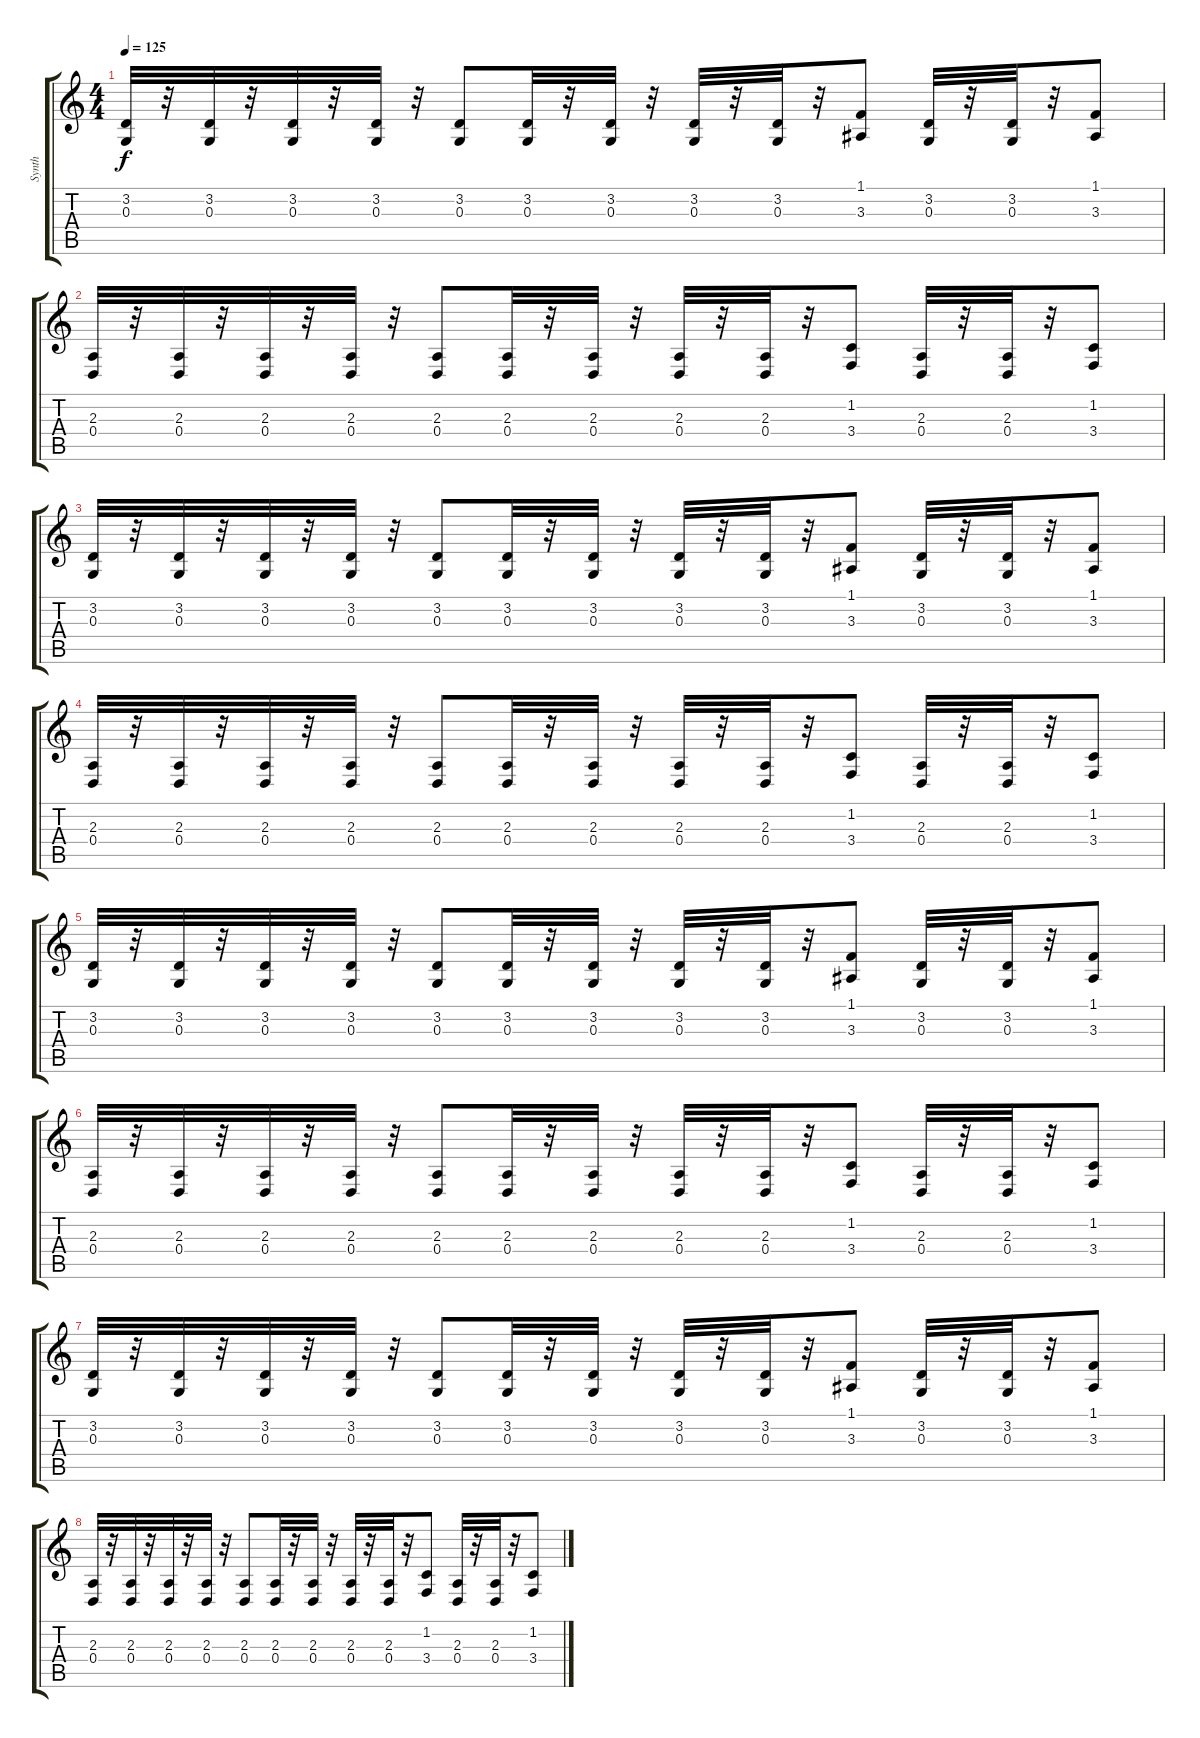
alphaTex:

\track ("Synth" "Synth") {instrument harpsichord}
\staff {score tabs}
\tuning (E4 B3 G3 D3 A2 E2) {hide}
\ts (4 4)
\tempo 125
\clef g2
\ks c
(3.2 0.3).32{dy f instrument harpsichord} r.32 (3.2 0.3).32 r.32 (3.2 0.3).32 r.32 (3.2 0.3).32 r.32 (3.2 0.3).8 (3.2 0.3).32 r.32 (3.2 0.3).32 r.32 (3.2 0.3).32 r.32 (3.2 0.3).32 r.32 (1.1 3.3).8 (3.2 0.3).32 r.32 (3.2 0.3).32 r.32 (1.1 3.3).8 |
(2.3 0.4).32 r.32 (2.3 0.4).32 r.32 (2.3 0.4).32 r.32 (2.3 0.4).32 r.32 (2.3 0.4).8 (2.3 0.4).32 r.32 (2.3 0.4).32 r.32 (2.3 0.4).32 r.32 (2.3 0.4).32 r.32 (1.2 3.4).8 (2.3 0.4).32 r.32 (2.3 0.4).32 r.32 (1.2 3.4).8 |
(3.2 0.3).32 r.32 (3.2 0.3).32 r.32 (3.2 0.3).32 r.32 (3.2 0.3).32 r.32 (3.2 0.3).8 (3.2 0.3).32 r.32 (3.2 0.3).32 r.32 (3.2 0.3).32 r.32 (3.2 0.3).32 r.32 (1.1 3.3).8 (3.2 0.3).32 r.32 (3.2 0.3).32 r.32 (1.1 3.3).8 |
(2.3 0.4).32 r.32 (2.3 0.4).32 r.32 (2.3 0.4).32 r.32 (2.3 0.4).32 r.32 (2.3 0.4).8 (2.3 0.4).32 r.32 (2.3 0.4).32 r.32 (2.3 0.4).32 r.32 (2.3 0.4).32 r.32 (1.2 3.4).8 (2.3 0.4).32 r.32 (2.3 0.4).32 r.32 (1.2 3.4).8 |
(3.2 0.3).32 r.32 (3.2 0.3).32 r.32 (3.2 0.3).32 r.32 (3.2 0.3).32 r.32 (3.2 0.3).8 (3.2 0.3).32 r.32 (3.2 0.3).32 r.32 (3.2 0.3).32 r.32 (3.2 0.3).32 r.32 (1.1 3.3).8 (3.2 0.3).32 r.32 (3.2 0.3).32 r.32 (1.1 3.3).8 |
(2.3 0.4).32 r.32 (2.3 0.4).32 r.32 (2.3 0.4).32 r.32 (2.3 0.4).32 r.32 (2.3 0.4).8 (2.3 0.4).32 r.32 (2.3 0.4).32 r.32 (2.3 0.4).32 r.32 (2.3 0.4).32 r.32 (1.2 3.4).8 (2.3 0.4).32 r.32 (2.3 0.4).32 r.32 (1.2 3.4).8 |
(3.2 0.3).32 r.32 (3.2 0.3).32 r.32 (3.2 0.3).32 r.32 (3.2 0.3).32 r.32 (3.2 0.3).8 (3.2 0.3).32 r.32 (3.2 0.3).32 r.32 (3.2 0.3).32 r.32 (3.2 0.3).32 r.32 (1.1 3.3).8 (3.2 0.3).32 r.32 (3.2 0.3).32 r.32 (1.1 3.3).8 |
(2.3 0.4).32 r.32 (2.3 0.4).32 r.32 (2.3 0.4).32 r.32 (2.3 0.4).32 r.32 (2.3 0.4).8 (2.3 0.4).32 r.32 (2.3 0.4).32 r.32 (2.3 0.4).32 r.32 (2.3 0.4).32 r.32 (1.2 3.4).8 (2.3 0.4).32 r.32 (2.3 0.4).32 r.32 (1.2 3.4).8
